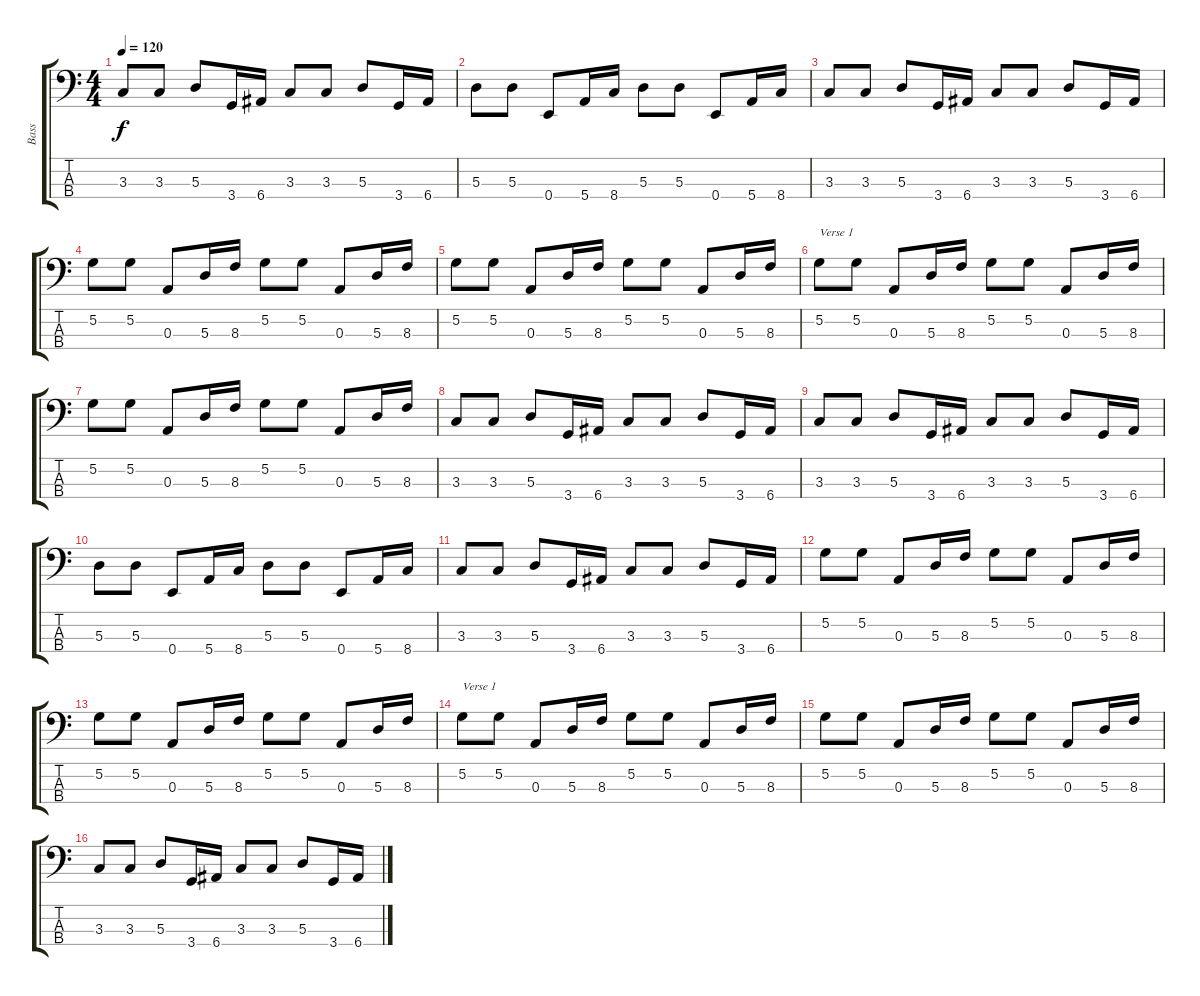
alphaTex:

\track ("Bass" "Bass") {instrument fretlessbass}
\staff {score tabs}
\tuning (G2 D2 A1 E1) {hide}
\ts (4 4)
\tempo 120
\clef f4
\ks c
3.3.8{dy f} 3.3.8 5.3.8 3.4.16 6.4.16 3.3.8 3.3.8 5.3.8 3.4.16 6.4.16 |
5.3.8 5.3.8 0.4.8 5.4.16 8.4.16 5.3.8 5.3.8 0.4.8 5.4.16 8.4.16 |
3.3.8 3.3.8 5.3.8 3.4.16 6.4.16 3.3.8 3.3.8 5.3.8 3.4.16 6.4.16 |
5.2.8 5.2.8 0.3.8 5.3.16 8.3.16 5.2.8 5.2.8 0.3.8 5.3.16 8.3.16 |
5.2.8 5.2.8 0.3.8 5.3.16 8.3.16 5.2.8 5.2.8 0.3.8 5.3.16 8.3.16 |
5.2.8{txt "Verse 1"} 5.2.8 0.3.8 5.3.16 8.3.16 5.2.8 5.2.8 0.3.8 5.3.16 8.3.16 |
5.2.8 5.2.8 0.3.8 5.3.16 8.3.16 5.2.8 5.2.8 0.3.8 5.3.16 8.3.16 |
3.3.8 3.3.8 5.3.8 3.4.16 6.4.16 3.3.8 3.3.8 5.3.8 3.4.16 6.4.16 |
3.3.8 3.3.8 5.3.8 3.4.16 6.4.16 3.3.8 3.3.8 5.3.8 3.4.16 6.4.16 |
5.3.8 5.3.8 0.4.8 5.4.16 8.4.16 5.3.8 5.3.8 0.4.8 5.4.16 8.4.16 |
3.3.8 3.3.8 5.3.8 3.4.16 6.4.16 3.3.8 3.3.8 5.3.8 3.4.16 6.4.16 |
5.2.8 5.2.8 0.3.8 5.3.16 8.3.16 5.2.8 5.2.8 0.3.8 5.3.16 8.3.16 |
5.2.8 5.2.8 0.3.8 5.3.16 8.3.16 5.2.8 5.2.8 0.3.8 5.3.16 8.3.16 |
5.2.8{txt "Verse 1"} 5.2.8 0.3.8 5.3.16 8.3.16 5.2.8 5.2.8 0.3.8 5.3.16 8.3.16 |
5.2.8 5.2.8 0.3.8 5.3.16 8.3.16 5.2.8 5.2.8 0.3.8 5.3.16 8.3.16 |
3.3.8 3.3.8 5.3.8 3.4.16 6.4.16 3.3.8 3.3.8 5.3.8 3.4.16 6.4.16
